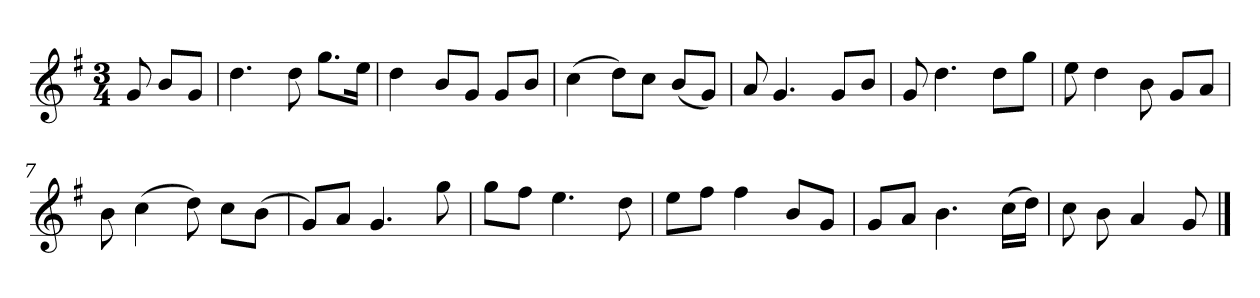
**kern
*part1
*staff1
*k[f#]
*M3/4
*MM120
=
8g
8bL
8gJ
=1
4.dd
8dd
8.ggL
16eeJk
=2
4dd
8bL
8gJ
8gL
8bJ
=3
(4cc
8ddL)
8ccJ
(8bL
8gJ)
=4
8a
4.g
8gL
8bJ
=5
8g
4.dd
8ddL
8ggJ
=6
8ee
4dd
8b
8gL
8aJ
=7
8b
(4cc
8dd)
8ccL
(8bJ
=8
8gL)
8aJ
4.g
8gg
=9
8ggL
8ff#J
4.ee
8dd
=10
8eeL
8ff#J
4ff#
8bL
8gJ
=11
8gL
8aJ
4.b
(16ccLL
16ddJJ)
=12
8cc
8b
4a
8g
==
*-
